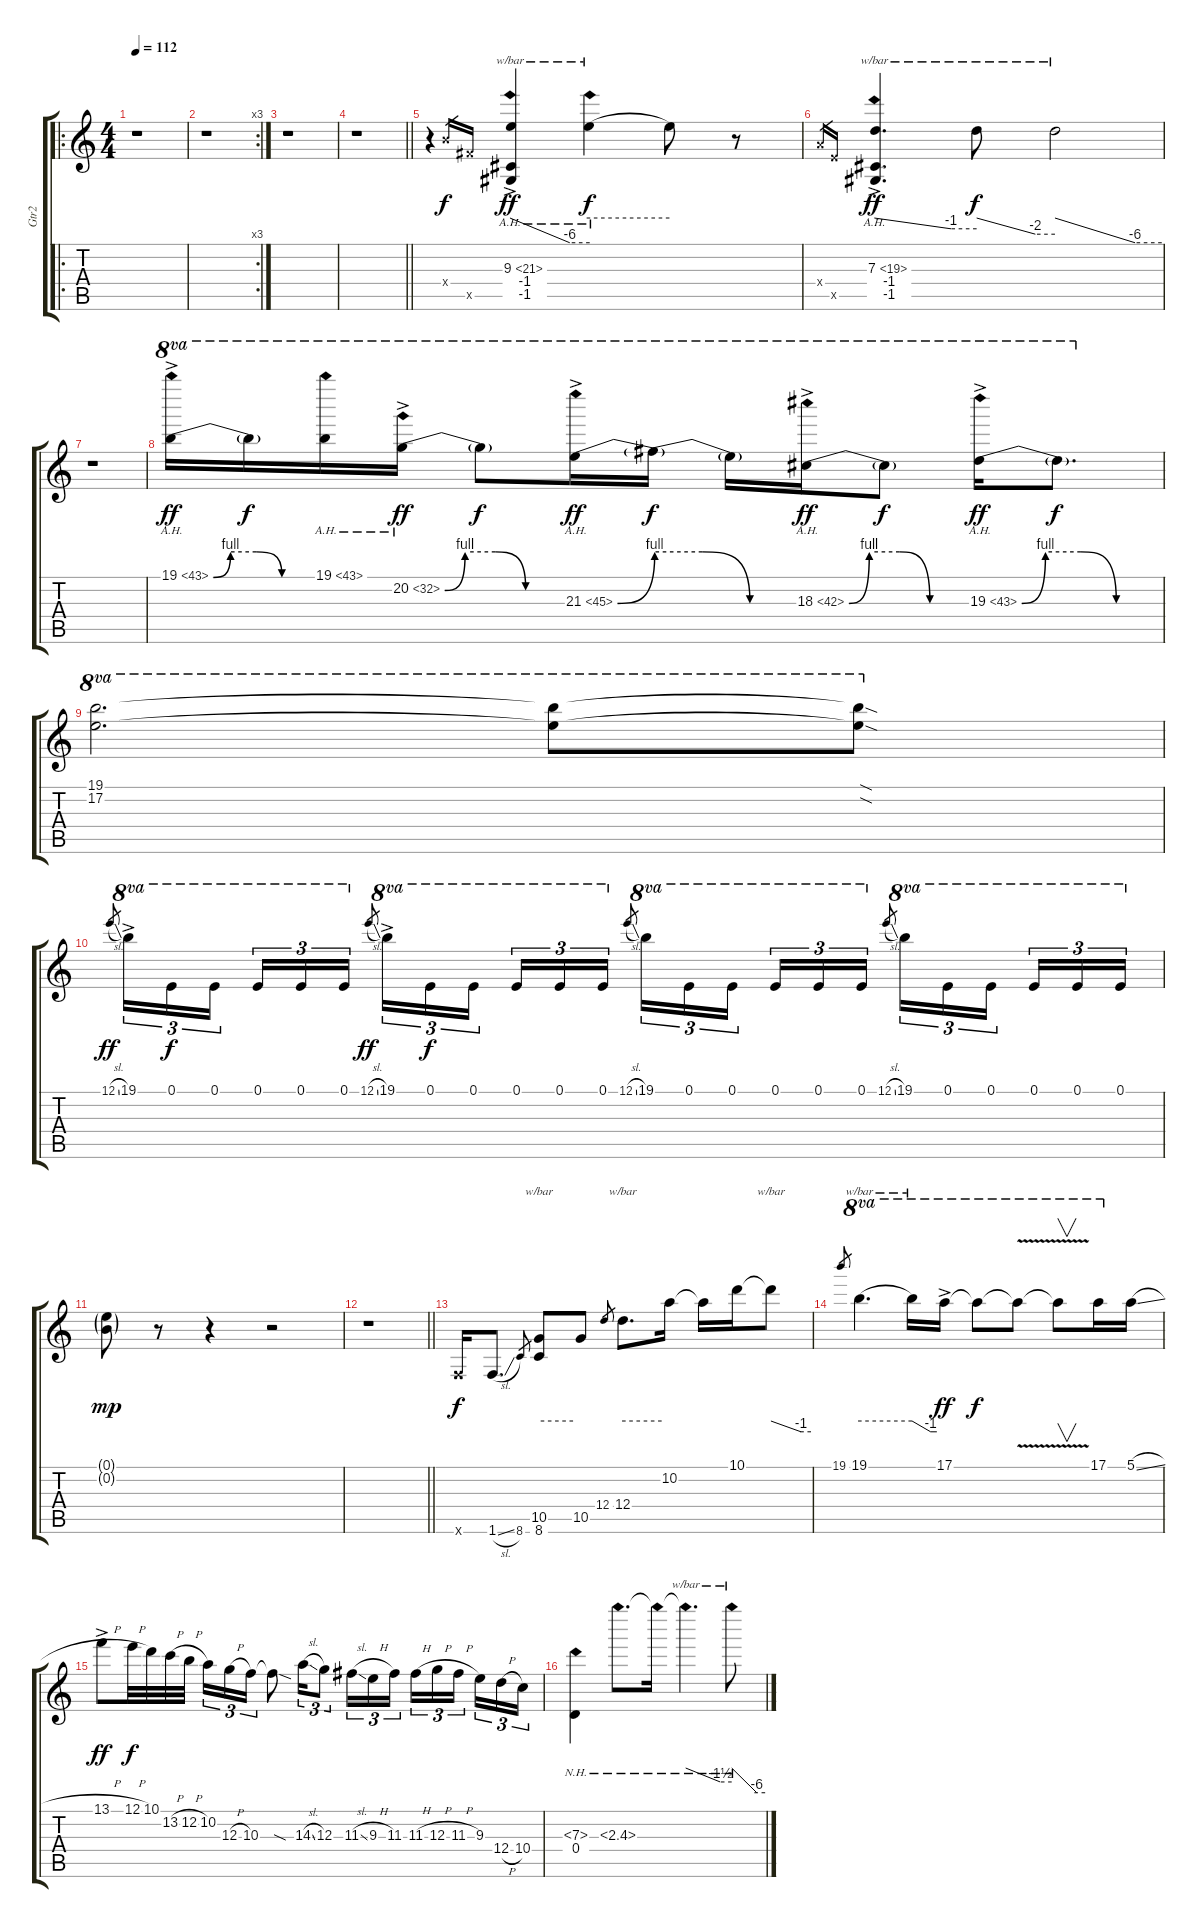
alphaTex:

\track ("Gtr2" "Gtr2") {instrument distortionguitar}
\staff {score tabs}
\tuning (E4 B3 G3 D3 A2 E2) {hide}
\ro
\ts (4 4)
\tempo 112
\clef g2
\ks c
r.1{dy f instrument distortionguitar} |
\rc 3
r.1 |
r.1 |
\barLineRight lightlight
r.1 |
r.4 9.4{x}.16{gr} 9.5{x}.16{gr} (9.3{ah 12 ac} -1.4 -1.5).4{tbe (custom default 0 0 45 -24 60 -24) dy ff} 9.3{ah 12 t}.4{tbe (hold default 0 0 60 0) dy f} 9.3{t}.8 r.8 |
7.4{x}.16{gr} 7.5{x}.16{gr} (7.3{ah 12 ac} -1.4 -1.5).4{d tbe (custom default 0 0 45 -4 60 -4) dy ff} 7.3{t}.8{tbe (custom default 0 0 45 -8 60 -8) dy f} 7.3{t}.2{tbe (custom default 0 0 45 -24 60 -24)} |
r.1 |
19.1{be (custom 0 0 10 4 25 4 40 0 60 0) ah 24 ac}.16{ot 8va dy ff} 19.1{t}.16{ot 8va dy f} 19.1{ah 24}.16{ot 8va} 20.2{be (custom 0 0 10 4 25 4 40 0 60 0) ah 12 ac}.16{ot 8va dy ff} 20.2{t}.8{ot 8va dy f} 21.3{be (bend 0 0 60 4) ah 24 ac}.16{ot 8va dy ff} 21.3{be (custom 0 4 20 4 40 0 60 0) t}.16{ot 8va dy f} 21.3{t}.16{ot 8va} 18.3{be (custom 0 0 10 4 25 4 40 0 60 0) ah 24 ac}.16{ot 8va dy ff} 18.3{t}.8{ot 8va dy f} 19.3{be (custom 0 0 10 4 25 4 40 0 60 0) ah 24 ac}.16{ot 8va dy ff} 19.3{t}.8{d ot 8va dy f} |
(19.1 17.2).2{d ot 8va} (19.1{t} 17.2{t}).8{ot 8va} (19.1{sod t} 17.2{sod t}).8{ot 8va} |
12.1{sl}.8{gr dy ff} 19.1{ac}.16{tu (3 2) ot 8va} 0.1.16{tu (3 2) ot 8va dy f} 0.1.16{tu (3 2) ot 8va beam splitsecondary} 0.1.16{tu (3 2) ot 8va} 0.1.16{tu (3 2) ot 8va} 0.1.16{tu (3 2) ot 8va} 12.1{sl}.8{gr dy ff} 19.1{ac}.16{tu (3 2) ot 8va} 0.1.16{tu (3 2) ot 8va dy f} 0.1.16{tu (3 2) ot 8va beam splitsecondary} 0.1.16{tu (3 2) ot 8va} 0.1.16{tu (3 2) ot 8va} 0.1.16{tu (3 2) ot 8va} 12.1{sl}.8{gr} 19.1.16{tu (3 2) ot 8va} 0.1.16{tu (3 2) ot 8va} 0.1.16{tu (3 2) ot 8va beam splitsecondary} 0.1.16{tu (3 2) ot 8va} 0.1.16{tu (3 2) ot 8va} 0.1.16{tu (3 2) ot 8va} 12.1{sl}.8{gr} 19.1.16{tu (3 2) ot 8va} 0.1.16{tu (3 2) ot 8va} 0.1.16{tu (3 2) ot 8va beam splitsecondary} 0.1.16{tu (3 2) ot 8va} 0.1.16{tu (3 2) ot 8va} 0.1.16{tu (3 2) ot 8va} |
(0.1{g} 0.2{g}).8{dy mp} r.8 r.4 r.2 |
\barLineRight lightlight
r.1 |
1.6{x}.16{dy f} 1.6{sl}.8{d} 8.6.8{gr} (10.5 8.6).8{tbe (hold default 0 0 60 0)} 10.5.8 12.4.8{gr} 12.4.8{d tbe (hold default 0 0 60 0)} 10.2.16 10.2{t}.16 10.1.16 10.1{t}.8{tbe (custom default 0 0 45 -4 60 -4)} |
19.1.8{gr} 19.1.4{d tbe (hold default 0 0 60 0) ot 8va} 19.1{t}.16{tbe (custom default 0 0 45 -4 60 -4) ot 8va} 17.1{ac}.16{ot 8va dy ff} 17.1{t}.8{ot 8va dy f} 17.1{v t}.8{ot 8va} 17.1{t}.8{v ot 8va} 17.1.16{ot 8va} 5.1{sl}.16 |
13.1{h ac}.8{dy ff} 12.1{h}.32{dy f} 10.1.32 13.2{h}.32 12.2{h}.32 10.2.16{tu (3 2)} 12.3{h}.16{tu (3 2)} 10.3.16{tu (3 2)} 10.3{sod t}.8 14.3{sl}.16{tu (3 2)} 12.3.8{tu (3 2)} 11.3{sl}.16{tu (3 2)} 9.3{h}.16{tu (3 2)} 11.3.16{tu (3 2)} 11.3{h}.16{tu (3 2)} 12.3{h}.16{tu (3 2)} 11.3{h}.16{tu (3 2) beam splitsecondary} 9.3.16{tu (3 2)} 12.4{h}.16{tu (3 2)} 10.4.16{tu (3 2)} |
(7.3{nh} 0.4).4 2.3{nh}.8{d} 2.3{nh t}.16 2.3{nh t}.4{d tbe (custom default 0 0 45 -6 60 -6)} 2.3{nh t}.8{tbe (custom default 0 0 45 -24 60 -24)}
